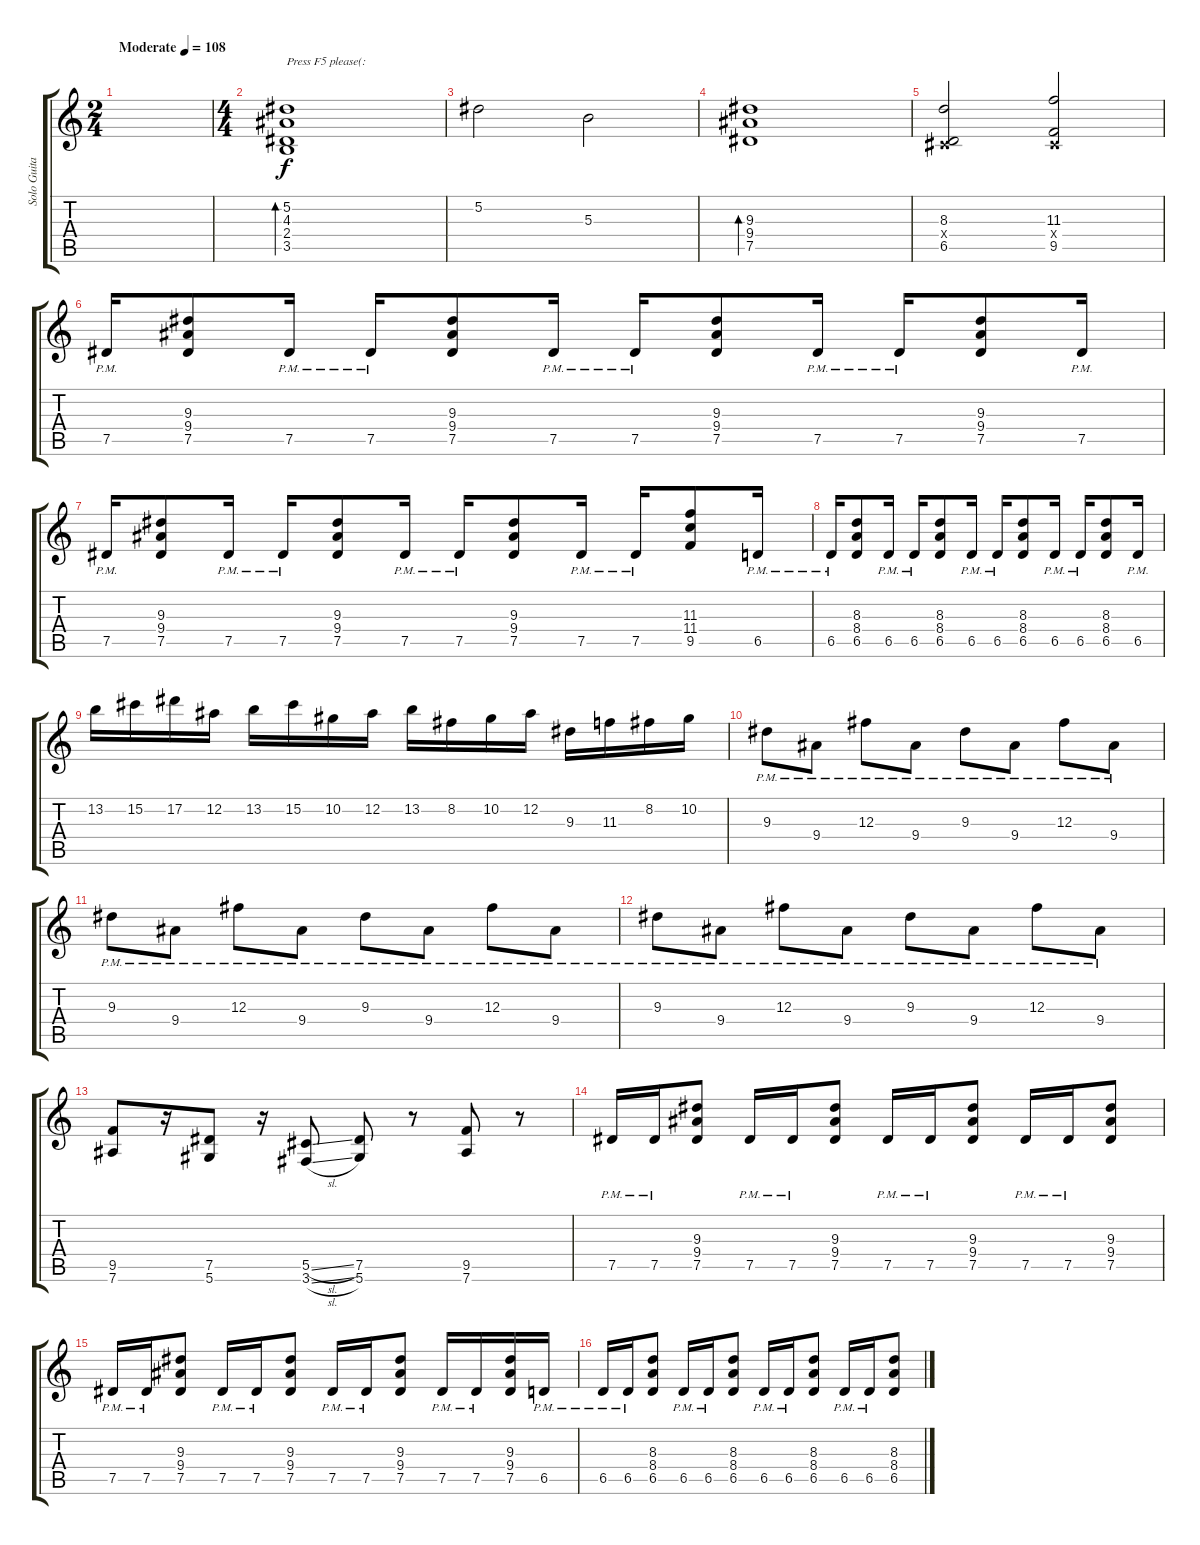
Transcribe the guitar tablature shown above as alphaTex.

\track ("Solo Guitar" "Solo Guita") {instrument distortionguitar}
\staff {score tabs}
\tuning (Eb4 Bb3 Gb3 Db3 Ab2 Eb2) {hide}
\ts (2 4)
\tempo (108 "Moderate")
\clef g2
\ks c
|
\ts (4 4)
(5.2 4.3 2.4 3.5).1{bd 120 txt "Press F5 please(:"} |
5.2.2 5.3.2 |
(9.3 9.4 7.5).1{bd 120} |
(8.3 0.4{x} 6.5).2 (11.3 0.4{x} 9.5).2 |
7.5{pm}.16 (9.3 9.4 7.5).8 7.5{pm}.16 7.5{pm}.16 (9.3 9.4 7.5).8 7.5{pm}.16 7.5{pm}.16 (9.3 9.4 7.5).8 7.5{pm}.16 7.5{pm}.16 (9.3 9.4 7.5).8 7.5{pm}.16 |
7.5{pm}.16 (9.3 9.4 7.5).8 7.5{pm}.16 7.5{pm}.16 (9.3 9.4 7.5).8 7.5{pm}.16 7.5{pm}.16 (9.3 9.4 7.5).8 7.5{pm}.16 7.5{pm}.16 (11.3 11.4 9.5).8 6.5{pm}.16 |
6.5{pm}.16 (8.3 8.4 6.5).8 6.5{pm}.16 6.5{pm}.16 (8.3 8.4 6.5).8 6.5{pm}.16 6.5{pm}.16 (8.3 8.4 6.5).8 6.5{pm}.16 6.5{pm}.16 (8.3 8.4 6.5).8 6.5{pm}.16 |
13.2.16 15.2.16 17.2.16 12.2.16 13.2.16 15.2.16 10.2.16 12.2.16 13.2.16 8.2.16 10.2.16 12.2.16 9.3.16 11.3.16 8.2.16 10.2.16 |
9.3{pm}.8 9.4{pm}.8 12.3{pm}.8 9.4{pm}.8 9.3{pm}.8 9.4{pm}.8 12.3{pm}.8 9.4{pm}.8 |
9.3{pm}.8 9.4{pm}.8 12.3{pm}.8 9.4{pm}.8 9.3{pm}.8 9.4{pm}.8 12.3{pm}.8 9.4{pm}.8 |
9.3{pm}.8 9.4{pm}.8 12.3{pm}.8 9.4{pm}.8 9.3{pm}.8 9.4{pm}.8 12.3{pm}.8 9.4{pm}.8 |
(9.5 7.6).8 r.16 (7.5 5.6).8 r.16 (5.5{sl} 3.6{sl}).8 (7.5 5.6).8 r.8 (9.5 7.6).8 r.8 |
7.5{pm}.16 7.5{pm}.16 (9.3 9.4 7.5).8 7.5{pm}.16 7.5{pm}.16 (9.3 9.4 7.5).8 7.5{pm}.16 7.5{pm}.16 (9.3 9.4 7.5).8 7.5{pm}.16 7.5{pm}.16 (9.3 9.4 7.5).8 |
7.5{pm}.16 7.5{pm}.16 (9.3 9.4 7.5).8 7.5{pm}.16 7.5{pm}.16 (9.3 9.4 7.5).8 7.5{pm}.16 7.5{pm}.16 (9.3 9.4 7.5).8 7.5{pm}.16 7.5{pm}.16 (9.3 9.4 7.5).16 6.5{pm}.16 |
6.5{pm}.16 6.5{pm}.16 (8.3 8.4 6.5).8 6.5{pm}.16 6.5{pm}.16 (8.3 8.4 6.5).8 6.5{pm}.16 6.5{pm}.16 (8.3 8.4 6.5).8 6.5{pm}.16 6.5{pm}.16 (8.3 8.4 6.5).8
